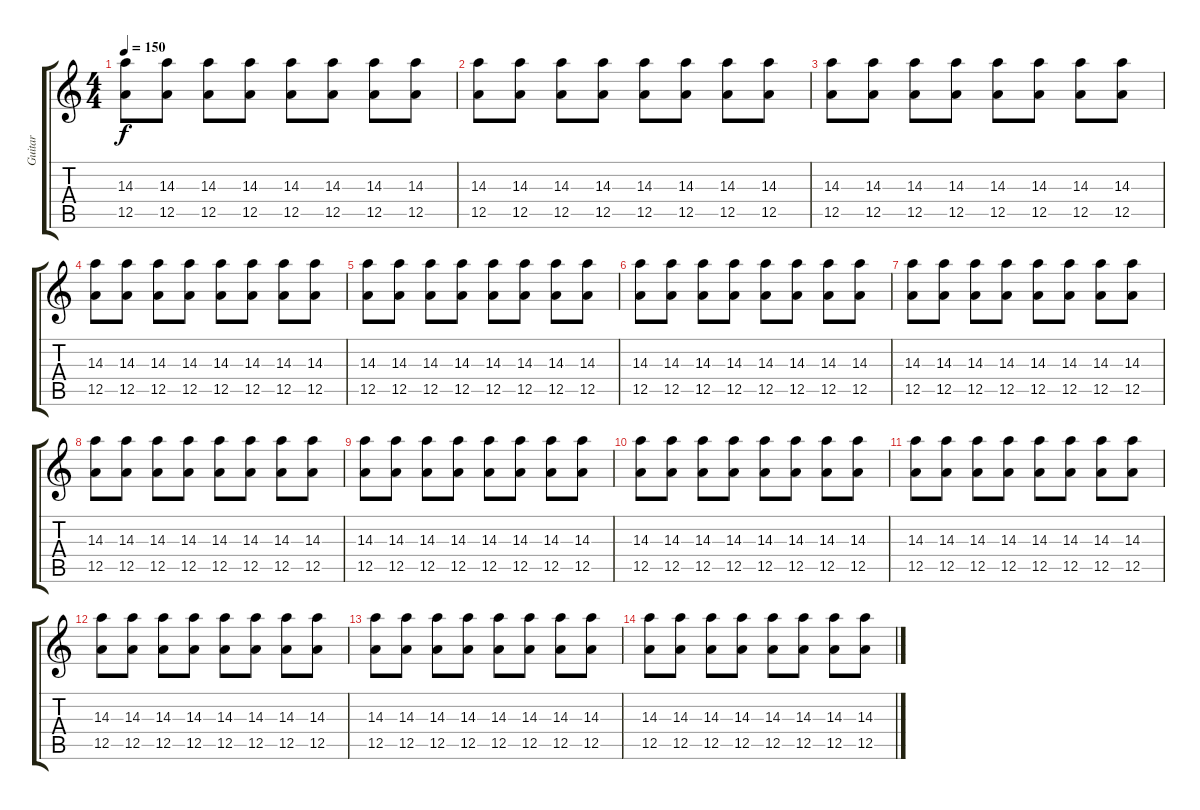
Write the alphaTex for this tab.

\track ("Guitar" "Guitar") {instrument distortionguitar}
\staff {score tabs}
\tuning (E4 B3 G3 D3 A2 E2) {hide}
\ts (4 4)
\tempo 150
\clef g2
\ks c
(14.3 12.5).8{dy f} (14.3 12.5).8 (14.3 12.5).8 (14.3 12.5).8 (14.3 12.5).8 (14.3 12.5).8 (14.3 12.5).8 (14.3 12.5).8 |
(14.3 12.5).8 (14.3 12.5).8 (14.3 12.5).8 (14.3 12.5).8 (14.3 12.5).8 (14.3 12.5).8 (14.3 12.5).8 (14.3 12.5).8 |
(14.3 12.5).8 (14.3 12.5).8 (14.3 12.5).8 (14.3 12.5).8 (14.3 12.5).8 (14.3 12.5).8 (14.3 12.5).8 (14.3 12.5).8 |
(14.3 12.5).8 (14.3 12.5).8 (14.3 12.5).8 (14.3 12.5).8 (14.3 12.5).8 (14.3 12.5).8 (14.3 12.5).8 (14.3 12.5).8 |
(14.3 12.5).8 (14.3 12.5).8 (14.3 12.5).8 (14.3 12.5).8 (14.3 12.5).8 (14.3 12.5).8 (14.3 12.5).8 (14.3 12.5).8 |
(14.3 12.5).8 (14.3 12.5).8 (14.3 12.5).8 (14.3 12.5).8 (14.3 12.5).8 (14.3 12.5).8 (14.3 12.5).8 (14.3 12.5).8 |
(14.3 12.5).8 (14.3 12.5).8 (14.3 12.5).8 (14.3 12.5).8 (14.3 12.5).8 (14.3 12.5).8 (14.3 12.5).8 (14.3 12.5).8 |
(14.3 12.5).8 (14.3 12.5).8 (14.3 12.5).8 (14.3 12.5).8 (14.3 12.5).8 (14.3 12.5).8 (14.3 12.5).8 (14.3 12.5).8 |
(14.3 12.5).8 (14.3 12.5).8 (14.3 12.5).8 (14.3 12.5).8 (14.3 12.5).8 (14.3 12.5).8 (14.3 12.5).8 (14.3 12.5).8 |
(14.3 12.5).8 (14.3 12.5).8 (14.3 12.5).8 (14.3 12.5).8 (14.3 12.5).8 (14.3 12.5).8 (14.3 12.5).8 (14.3 12.5).8 |
(14.3 12.5).8 (14.3 12.5).8 (14.3 12.5).8 (14.3 12.5).8 (14.3 12.5).8 (14.3 12.5).8 (14.3 12.5).8 (14.3 12.5).8 |
(14.3 12.5).8 (14.3 12.5).8 (14.3 12.5).8 (14.3 12.5).8 (14.3 12.5).8 (14.3 12.5).8 (14.3 12.5).8 (14.3 12.5).8 |
(14.3 12.5).8 (14.3 12.5).8 (14.3 12.5).8 (14.3 12.5).8 (14.3 12.5).8 (14.3 12.5).8 (14.3 12.5).8 (14.3 12.5).8 |
(14.3 12.5).8 (14.3 12.5).8 (14.3 12.5).8 (14.3 12.5).8 (14.3 12.5).8 (14.3 12.5).8 (14.3 12.5).8 (14.3 12.5).8
